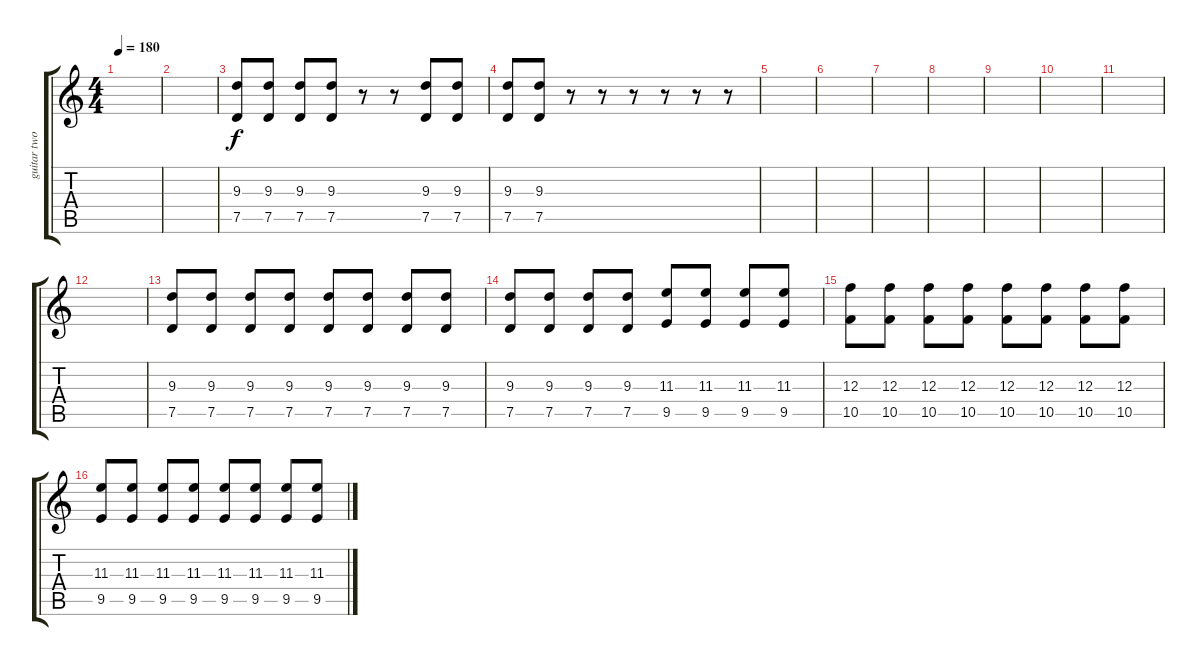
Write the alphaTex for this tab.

\track ("guitar two double" "guitar two") {instrument overdrivenguitar}
\staff {score tabs}
\tuning (D4 A3 F3 C3 G2 C2) {hide}
\ts (4 4)
\tempo 180
\clef g2
\ks c
|
|
(9.3 7.5).8 (9.3 7.5).8 (9.3 7.5).8 (9.3 7.5).8 r.8 r.8 (9.3 7.5).8 (9.3 7.5).8 |
(9.3 7.5).8 (9.3 7.5).8 r.8 r.8 r.8 r.8 r.8 r.8 |
|
|
|
|
|
|
|
|
(9.3 7.5).8 (9.3 7.5).8 (9.3 7.5).8 (9.3 7.5).8 (9.3 7.5).8 (9.3 7.5).8 (9.3 7.5).8 (9.3 7.5).8 |
(9.3 7.5).8 (9.3 7.5).8 (9.3 7.5).8 (9.3 7.5).8 (11.3 9.5).8 (11.3 9.5).8 (11.3 9.5).8 (11.3 9.5).8 |
(12.3 10.5).8 (12.3 10.5).8 (12.3 10.5).8 (12.3 10.5).8 (12.3 10.5).8 (12.3 10.5).8 (12.3 10.5).8 (12.3 10.5).8 |
(11.3 9.5).8 (11.3 9.5).8 (11.3 9.5).8 (11.3 9.5).8 (11.3 9.5).8 (11.3 9.5).8 (11.3 9.5).8 (11.3 9.5).8
